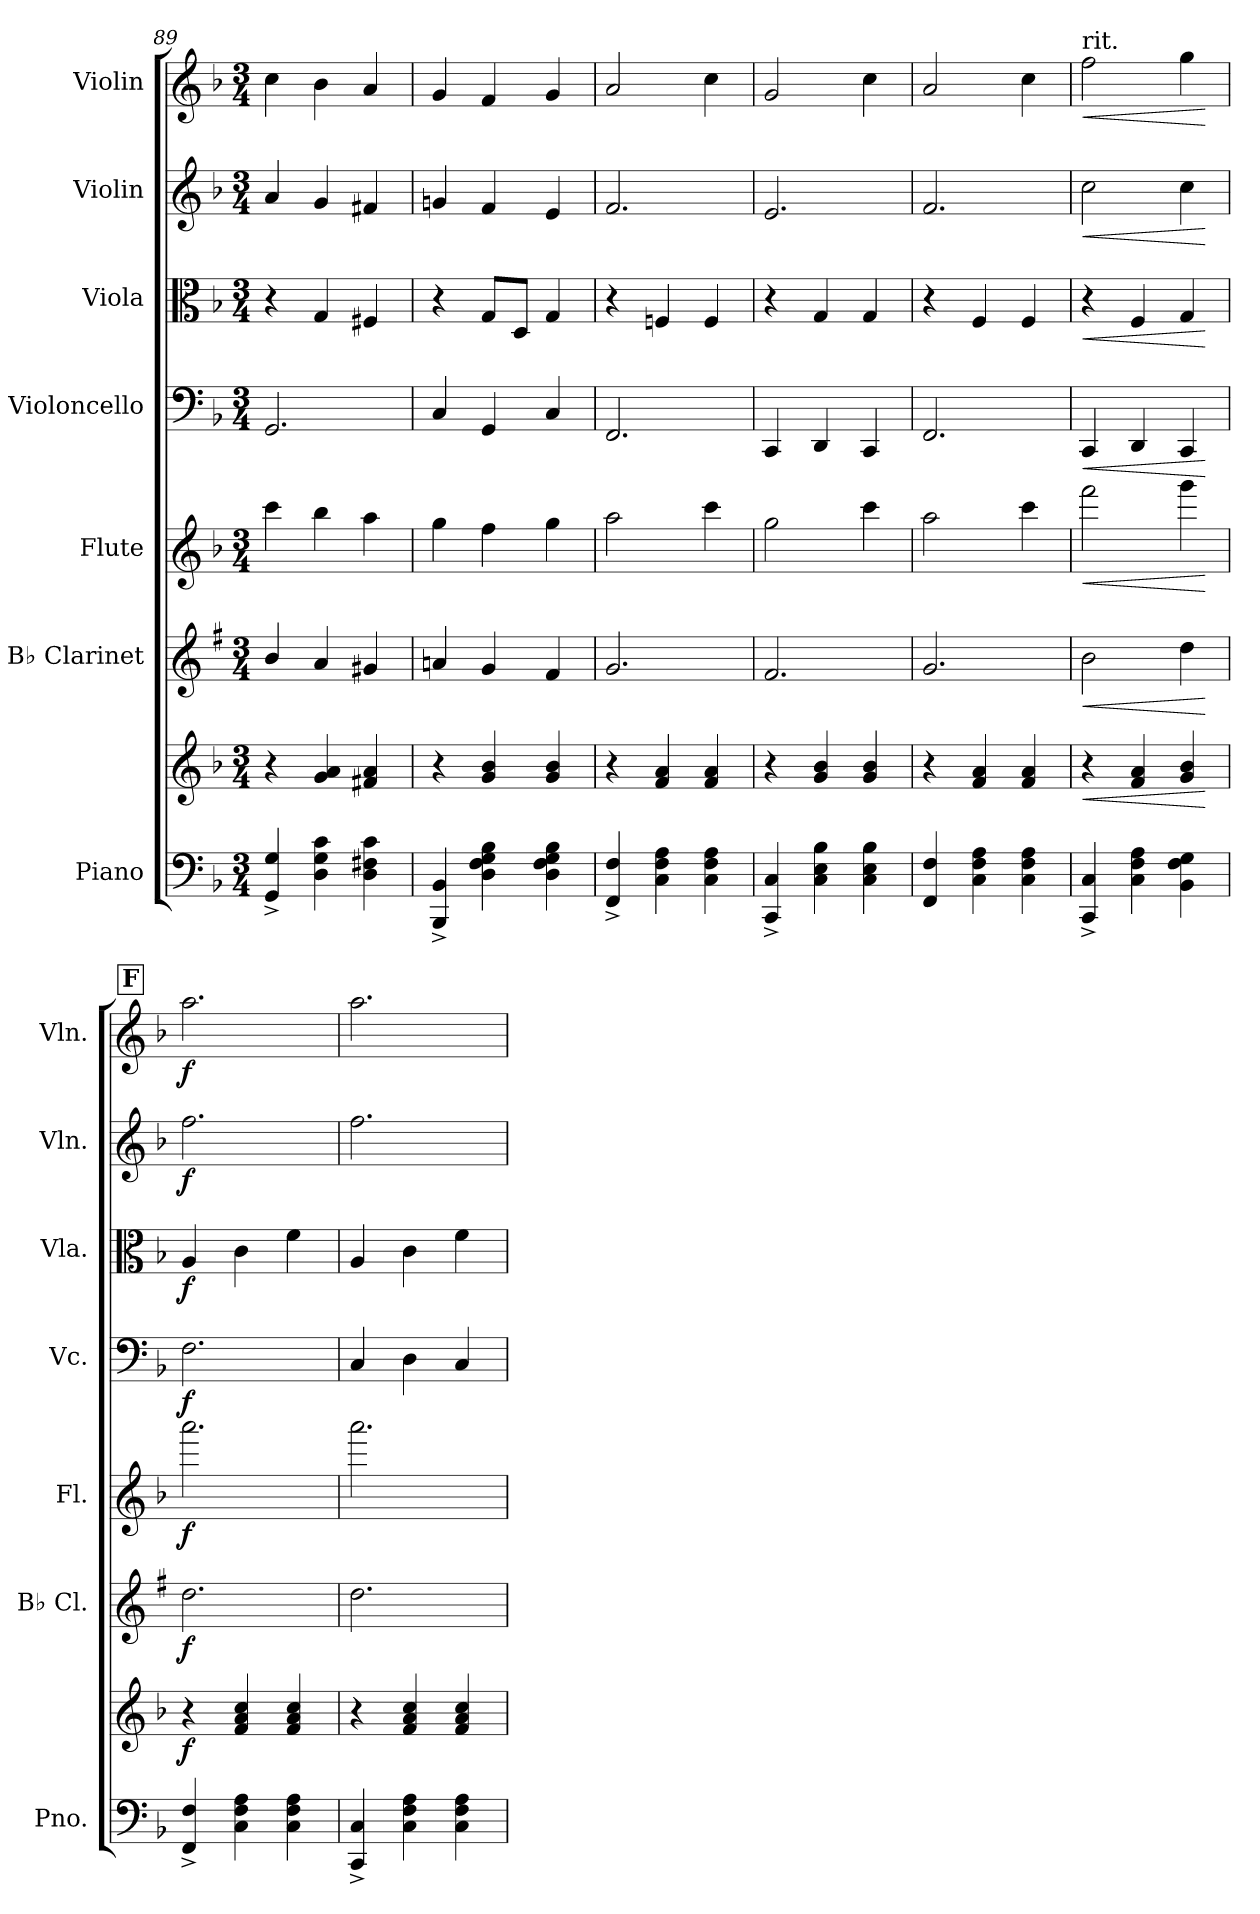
**kern	**kern	**dynam	**kern	**dynam	**kern	**dynam	**kern	**dynam	**kern	**dynam	**kern	**dynam	**kern	**dynam
*part7	*part7	*part7	*part6	*part6	*part5	*part5	*part4	*part4	*part3	*part3	*part2	*part2	*part1	*part1
*staff8	*staff7	*staff7/8	*staff6	*staff6	*staff5	*staff5	*staff4	*staff4	*staff3	*staff3	*staff2	*staff2	*staff1	*staff1
*I"Piano	*	*	*I"B♭ Clarinet	*	*I"Flute	*	*I"Violoncello	*	*I"Viola	*	*I"Violin	*	*I"Violin	*
*I'Pno.	*	*	*I'B♭ Cl.	*	*I'Fl.	*	*I'Vc.	*	*I'Vla.	*	*I'Vln.	*	*I'Vln.	*
!!LO:PB:g=z
*clefF4	*clefG2	*	*clefG2	*	*clefG2	*	*clefF4	*	*clefC3	*	*clefG2	*	*clefG2	*
*	*	*	*ITrd1c2	*	*	*	*	*	*	*	*	*	*	*
*k[b-]	*k[b-]	*	*k[b-]	*	*k[b-]	*	*k[b-]	*	*k[b-]	*	*k[b-]	*	*k[b-]	*
*M3/4	*M3/4	*	*M3/4	*	*M3/4	*	*M3/4	*	*M3/4	*	*M3/4	*	*M3/4	*
=89	=89	=89	=89	=89	=89	=89	=89	=89	=89	=89	=89	=89	=89	=89
4GG/^ 4G/^	4r	.	4a/	.	4ccc\	.	2.GG/	.	4r	.	4a/	.	4cc\	.
4D\ 4G\ 4c\	4g/ 4a/	.	4g/	.	4bb-\	.	.	.	4G/	.	4g/	.	4b-\	.
4D\ 4F#X\ 4c\	4f#X/ 4a/	.	4f#X/	.	4aa\	.	.	.	4F#X/	.	4f#X/	.	4a/	.
=90	=90	=90	=90	=90	=90	=90	=90	=90	=90	=90	=90	=90	=90	=90
4BBB-/^ 4BB-/^	4r	.	4gn/	.	4gg\	.	4C/	.	4r	.	4gni/	.	4g/	.
4D\ 4F\ 4G\ 4B-\	4g/ 4b-/	.	4f/	.	4ff\	.	4GG/	.	8G/L	.	4f/	.	4f/	.
.	.	.	.	.	.	.	.	.	8D/J	.	.	.	.	.
4D\ 4F\ 4G\ 4B-\	4g/ 4b-/	.	4e/	.	4gg\	.	4C/	.	4G/	.	4e/	.	4g/	.
=91	=91	=91	=91	=91	=91	=91	=91	=91	=91	=91	=91	=91	=91	=91
4FF/^ 4F/^	4r	.	2.f/	.	2aa\	.	2.FF/	.	4r	.	2.f/	.	2a/	.
4C\ 4F\ 4A\	4f/ 4a/	.	.	.	.	.	.	.	4Fni/	.	.	.	.	.
4C\ 4F\ 4A\	4f/ 4a/	.	.	.	4ccc\	.	.	.	4F/	.	.	.	4cc\	.
=92	=92	=92	=92	=92	=92	=92	=92	=92	=92	=92	=92	=92	=92	=92
4CC/^ 4C/^	4r	.	2.e/	.	2gg\	.	4CC/	.	4r	.	2.e/	.	2g/	.
4C\ 4E\ 4B-\	4g/ 4b-/	.	.	.	.	.	4DD/	.	4G/	.	.	.	.	.
4C\ 4E\ 4B-\	4g/ 4b-/	.	.	.	4ccc\	.	4CC/	.	4G/	.	.	.	4cc\	.
=93	=93	=93	=93	=93	=93	=93	=93	=93	=93	=93	=93	=93	=93	=93
4FF/ 4F/	4r	.	2.f/	.	2aa\	.	2.FF/	.	4r	.	2.f/	.	2a/	.
4C\ 4F\ 4A\	4f/ 4a/	.	.	.	.	.	.	.	4F/	.	.	.	.	.
4C\ 4F\ 4A\	4f/ 4a/	.	.	.	4ccc\	.	.	.	4F/	.	.	.	4cc\	.
=94	=94	=94	=94	=94	=94	=94	=94	=94	=94	=94	=94	=94	=94	=94
!	!	!	!	!	!	!	!	!	!	!	!	!	!LO:TX:t=rit.	!
!	!	!LO:HP:b	!	!LO:HP:b	!	!LO:HP:b	!	!LO:HP:b	!	!LO:HP:b	!	!LO:HP:b	!	!LO:HP:b
4CC/^ 4C/^	4r	<	2a\	<	2fff\	<	4CC/	<	4r	<	2cc\	<	2ff\	<
4C\ 4F\ 4A\	4f/ 4a/	.	.	.	.	.	4DD/	.	4F/	.	.	.	.	.
4BB-\ 4F\ 4G\	4g/ 4b-/	.	4cc\	.	4ggg\	.	4CC/	.	4G/	.	4cc\	.	4gg\	.
.	.	[	.	[	.	[	.	[	.	[	.	[	.	[
!!LO:REH:place=s1:a:B:fs=14:t=F
=95	=95	=95	=95	=95	=95	=95	=95	=95	=95	=95	=95	=95	=95	=95
!	!	!LO:DY:b	!	!LO:DY:b	!	!LO:DY:b	!	!LO:DY:b	!	!LO:DY:b	!	!LO:DY:b	!	!LO:DY:b
4FF/^ 4F/^	4r	f	2.cc\	f	2.aaa\	f	2.F\	f	4A/	f	2.ff\	f	2.aa\	f
4C\ 4F\ 4A\	4f/ 4a/ 4cc/	.	.	.	.	.	.	.	4c\	.	.	.	.	.
4C\ 4F\ 4A\	4f/ 4a/ 4cc/	.	.	.	.	.	.	.	4f\	.	.	.	.	.
=96	=96	=96	=96	=96	=96	=96	=96	=96	=96	=96	=96	=96	=96	=96
4CC/^ 4C/^	4r	.	2.cc\	.	2.aaa\	.	4C/	.	4A/	.	2.ff\	.	2.aa\	.
4C\ 4F\ 4A\	4f/ 4a/ 4cc/	.	.	.	.	.	4D\	.	4c\	.	.	.	.	.
4C\ 4F\ 4A\	4f/ 4a/ 4cc/	.	.	.	.	.	4C/	.	4f\	.	.	.	.	.
=	=	=	=	=	=	=	=	=	=	=	=	=	=	=
*-	*-	*-	*-	*-	*-	*-	*-	*-	*-	*-	*-	*-	*-	*-
